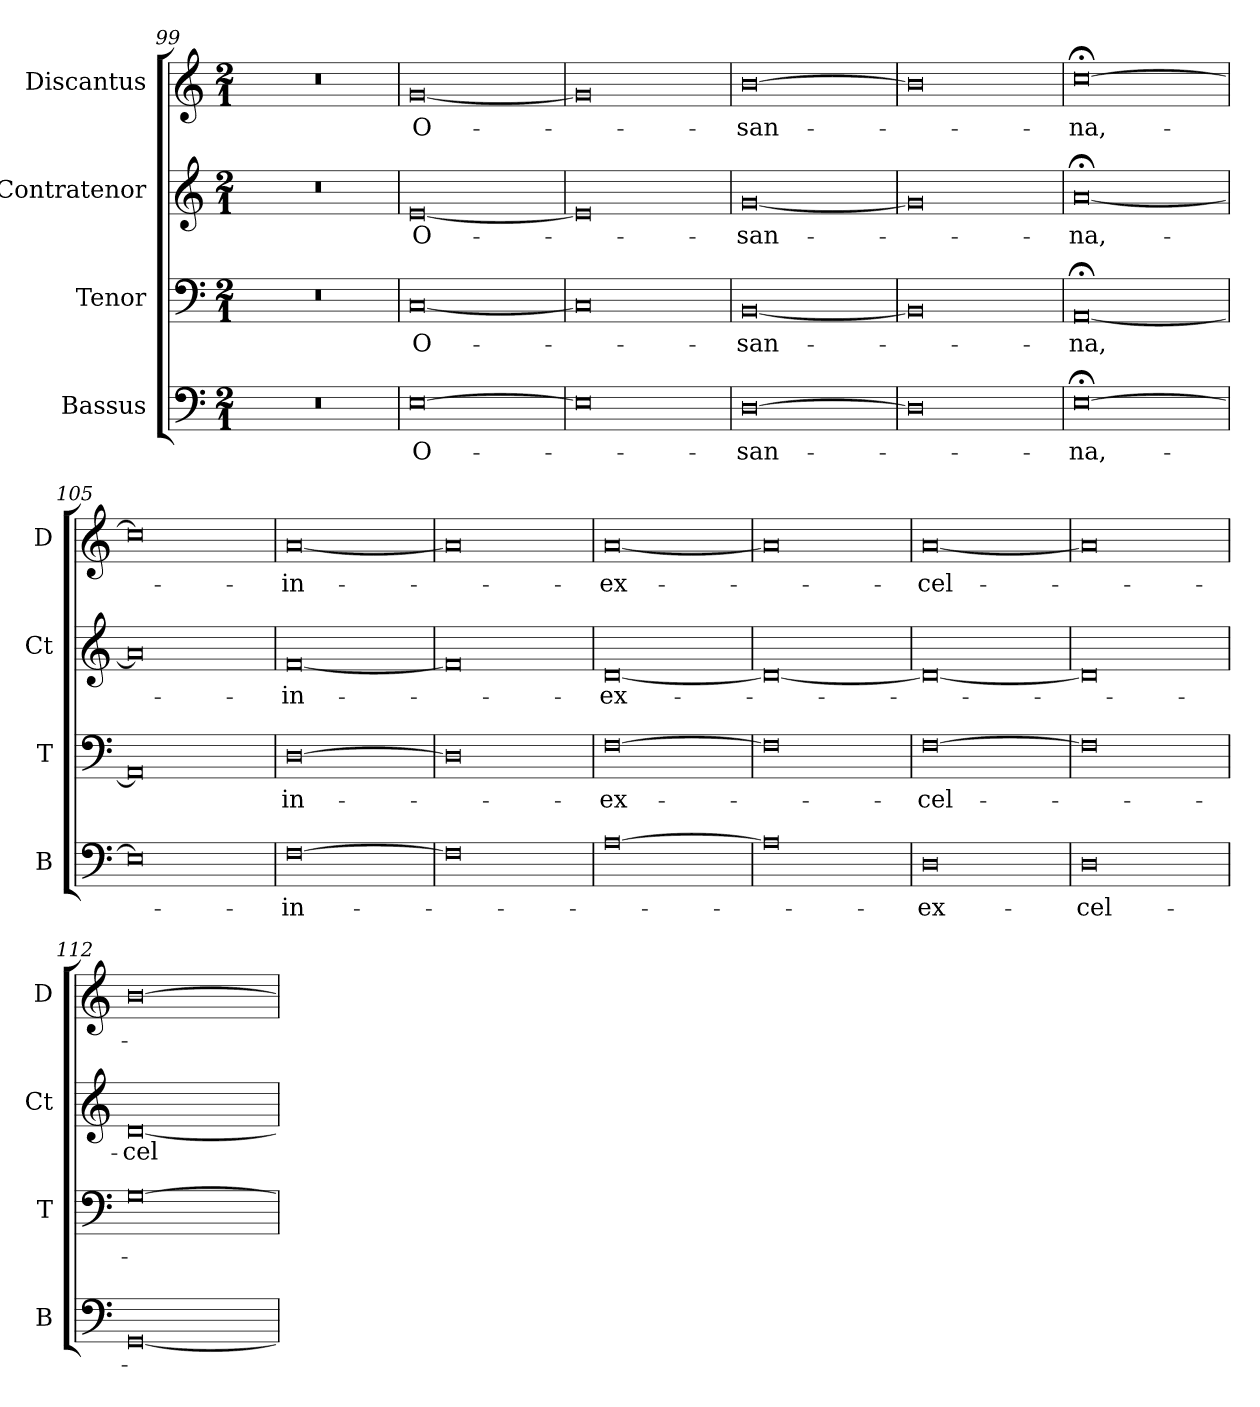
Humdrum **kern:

**kern	**text	**kern	**text	**kern	**text	**kern	**text
*part4	*part4	*part3	*part3	*part2	*part2	*part1	*part1
*staff4	*staff4	*staff3	*staff3	*staff2	*staff2	*staff1	*staff1
*I"Bassus	*	*I"Tenor	*	*I"Contratenor	*	*I"Discantus	*
*I'B	*	*I'T	*	*I'Ct	*	*I'D	*
*clefF4	*	*clefF4	*	*clefG2	*	*clefG2	*
*k[]	*	*k[]	*	*k[]	*	*k[]	*
*M2/1	*	*M2/1	*	*M2/1	*	*M2/1	*
=99	=99	=99	=99	=99	=99	=99	=99
0r	.	0r	.	0r	.	0r	.
=100	=100	=100	=100	=100	=100	=100	=100
[0E	O-	[0C	O-	[0e	O-	[0g	-O-
=101	=101	=101	=101	=101	=101	=101	=101
0E]	.	0C]	.	0e]	.	0g]	.
=102	=102	=102	=102	=102	=102	=102	=102
[0D	-san-	[0BB	-san-	[0g	-san-	[0b	-san-
=103	=103	=103	=103	=103	=103	=103	=103
0D]	.	0BB]	.	0g]	.	0b]	.
=104	=104	=104	=104	=104	=104	=104	=104
[0E;<	-na,-	[0AA;<	-na,	[0a;<	-na,-	[0cc;<	-na,-
=105	=105	=105	=105	=105	=105	=105	=105
0E]	.	0AA]	.	0a]	.	0cc]	.
=106	=106	=106	=106	=106	=106	=106	=106
[0F	-in-	[0D	in-	[0f	-in-	[0a	-in-
=107	=107	=107	=107	=107	=107	=107	=107
0F]	.	0D]	.	0f]	.	0a]	.
=108	=108	=108	=108	=108	=108	=108	=108
[0A	.	[0F	-ex-	[0d	-ex-	[0a	-ex-
=109	=109	=109	=109	=109	=109	=109	=109
0A]	.	0F]	.	0d_	.	0a]	.
=110	=110	=110	=110	=110	=110	=110	=110
0D	-ex-	[0F	-cel-	0d_	.	[0a	-cel-
=111	=111	=111	=111	=111	=111	=111	=111
0D	-cel-	0F]	.	0d]	.	0a]	.
=112	=112	=112	=112	=112	=112	=112	=112
[0GG	.	[0G	.	[0d	-cel-	[0b	.
=	=	=	=	=	=	=	=
*-	*-	*-	*-	*-	*-	*-	*-
